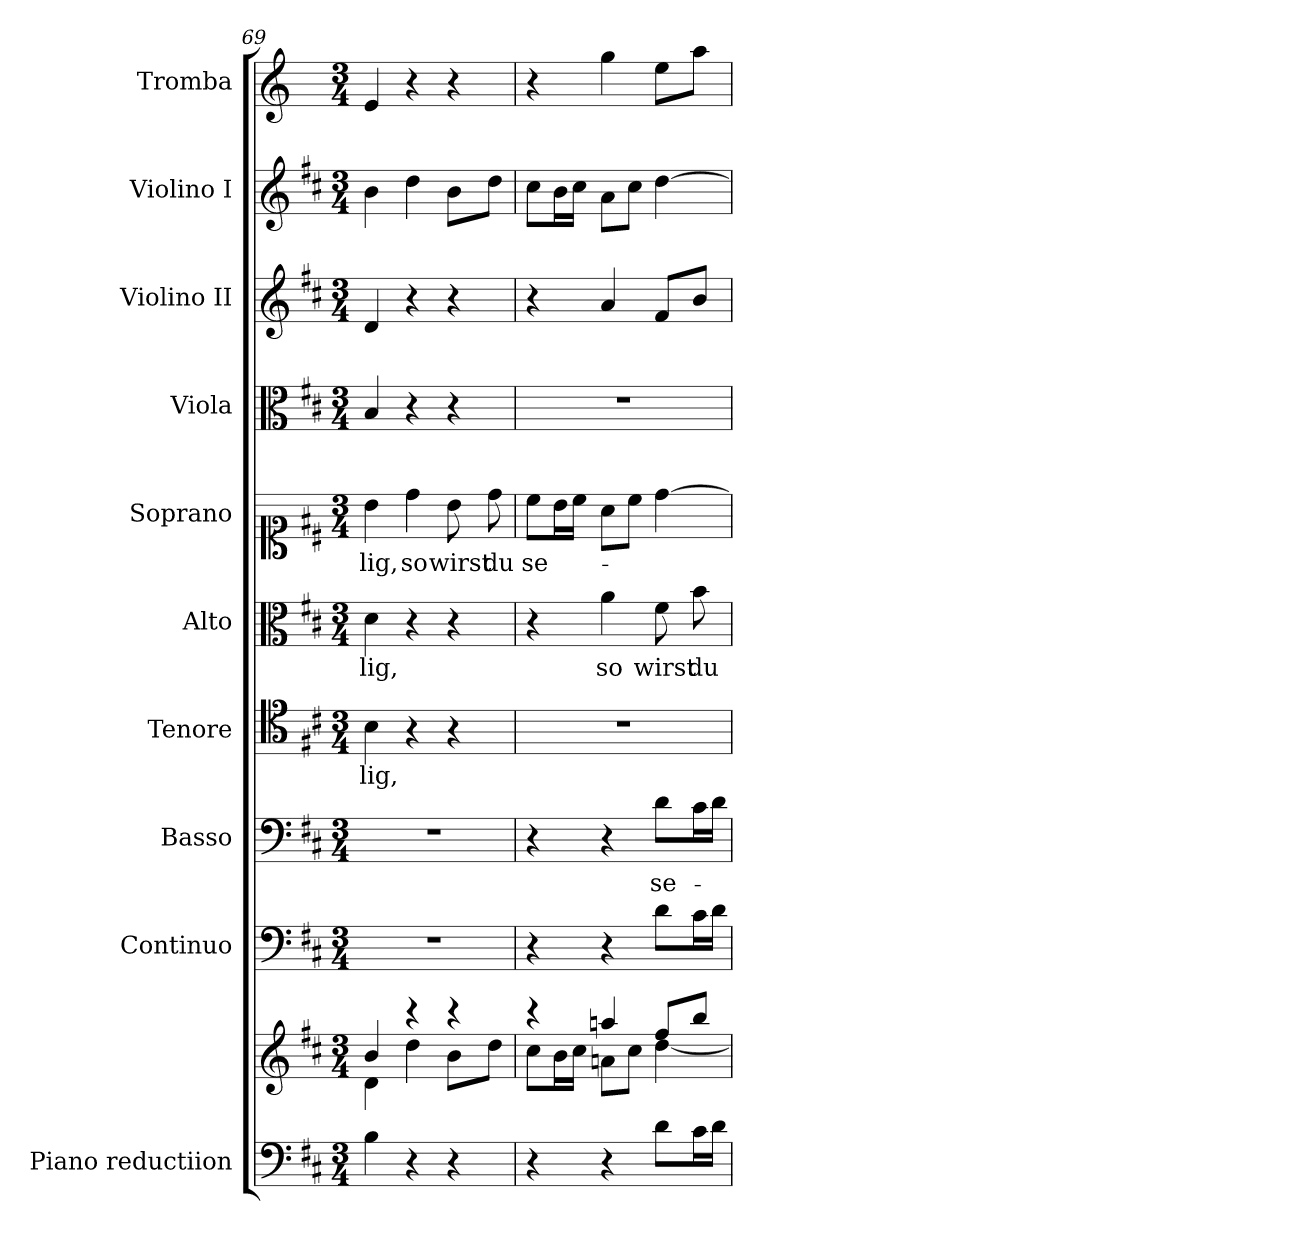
**kern	**kern	**kern	**kern	**text	**kern	**text	**kern	**text	**kern	**text	**kern	**kern	**kern	**kern
*part10	*part10	*part9	*part8	*part8	*part7	*part7	*part6	*part6	*part5	*part5	*part4	*part3	*part2	*part1
*staff11	*staff10	*staff9	*staff8	*staff8	*staff7	*staff7	*staff6	*staff6	*staff5	*staff5	*staff4	*staff3	*staff2	*staff1
*I"Piano reductiion	*	*I"Continuo	*I"Basso	*	*I"Tenore	*	*I"Alto	*	*I"Soprano	*	*I"Viola	*I"Violino II	*I"Violino I	*I"Tromba
*I'Pno	*	*	*	*	*	*	*	*	*	*	*I'Vla	*I'Vln	*I'Vln	*
*clefF4	*clefG2	*clefF4	*clefF4	*	*clefC4	*	*clefC3	*	*clefC1	*	*clefC3	*clefG2	*clefG2	*clefG2
*	*	*	*	*	*	*	*	*	*	*	*	*	*	*ITrd-1c-2
*k[f#c#]	*k[f#c#]	*k[f#c#]	*k[f#c#]	*	*k[f#c#]	*	*k[f#c#]	*	*k[f#c#]	*	*k[f#c#]	*k[f#c#]	*k[f#c#]	*k[f#c#]
*M3/4	*M3/4	*M3/4	*M3/4	*	*M3/4	*	*M3/4	*	*M3/4	*	*M3/4	*M3/4	*M3/4	*M3/4
=69	=69	=69	=69	=69	=69	=69	=69	=69	=69	=69	=69	=69	=69	=69
*	*^	*	*	*	*	*	*	*	*	*	*	*	*	*
!	!	!	!	!	!	!	!LO:LY:b	!	!LO:LY:b	!	!LO:LY:b	!	!	!	!
4B\	4b/	4d\	2.r	2.r	.	4B\	-lig,	4d\	-lig,	4b\	-lig,	4B/	4d/	4b\	4f#/
!	!	!	!	!	!	!	!	!	!	!	!LO:LY:b	!	!	!	!
4r	4r	4dd\	.	.	.	4r	.	4r	.	4dd\	so	4r	4r	4dd\	4r
!	!	!	!	!	!	!	!	!	!	!	!LO:LY:b	!	!	!	!
4r	4r	8b\L	.	.	.	4r	.	4r	.	8b\	wirst	4r	4r	8b\L	4r
!	!	!	!	!	!	!	!	!	!	!	!LO:LY:b	!	!	!	!
.	.	8dd\J	.	.	.	.	.	.	.	8dd\	du	.	.	8dd\J	.
=70	=70	=70	=70	=70	=70	=70	=70	=70	=70	=70	=70	=70	=70	=70	=70
!	!	!	!	!	!	!	!	!	!	!	!LO:LY:b	!	!	!	!
4r	4r	8cc#\L	4r	4r	.	2.r	.	4r	.	8cc#\L	se-	2.r	4r	8cc#\L	4r
.	.	16b\L	.	.	.	.	.	.	.	16b\L	.	.	.	16b\L	.
.	.	16cc#\JJ	.	.	.	.	.	.	.	16cc#\JJ	.	.	.	16cc#\JJ	.
!	!	!	!	!	!	!	!	!	!LO:LY:b	!	!	!	!	!	!
4r	4aan/	8an\L	4r	4r	.	.	.	4a\	so	8a\L	.	.	4a/	8a\L	4aa\
.	.	8cc#\J	.	.	.	.	.	.	.	8cc#\J	.	.	.	8cc#\J	.
!	!	!	!	!	!LO:LY:b	!	!	!	!LO:LY:b	!	!	!	!	!	!
8d\L	8ff#/L	[4dd\	8d\L	8d\L	se-	.	.	8f#\	wirst	[4dd\	.	.	8f#/L	[4dd\	8ff#\L
!	!	!	!	!	!	!	!	!	!LO:LY:b	!	!	!	!	!	!
16c#\L	8bb/J	.	16c#\L	16c#\L	.	.	.	8b\	du	.	.	.	8b/J	.	8bb\J
16d\JJ	.	.	16d\JJ	16d\JJ	.	.	.	.	.	.	.	.	.	.	.
*	*v	*v	*	*	*	*	*	*	*	*	*	*	*	*	*
=	=	=	=	=	=	=	=	=	=	=	=	=	=	=
*-	*-	*-	*-	*-	*-	*-	*-	*-	*-	*-	*-	*-	*-	*-
